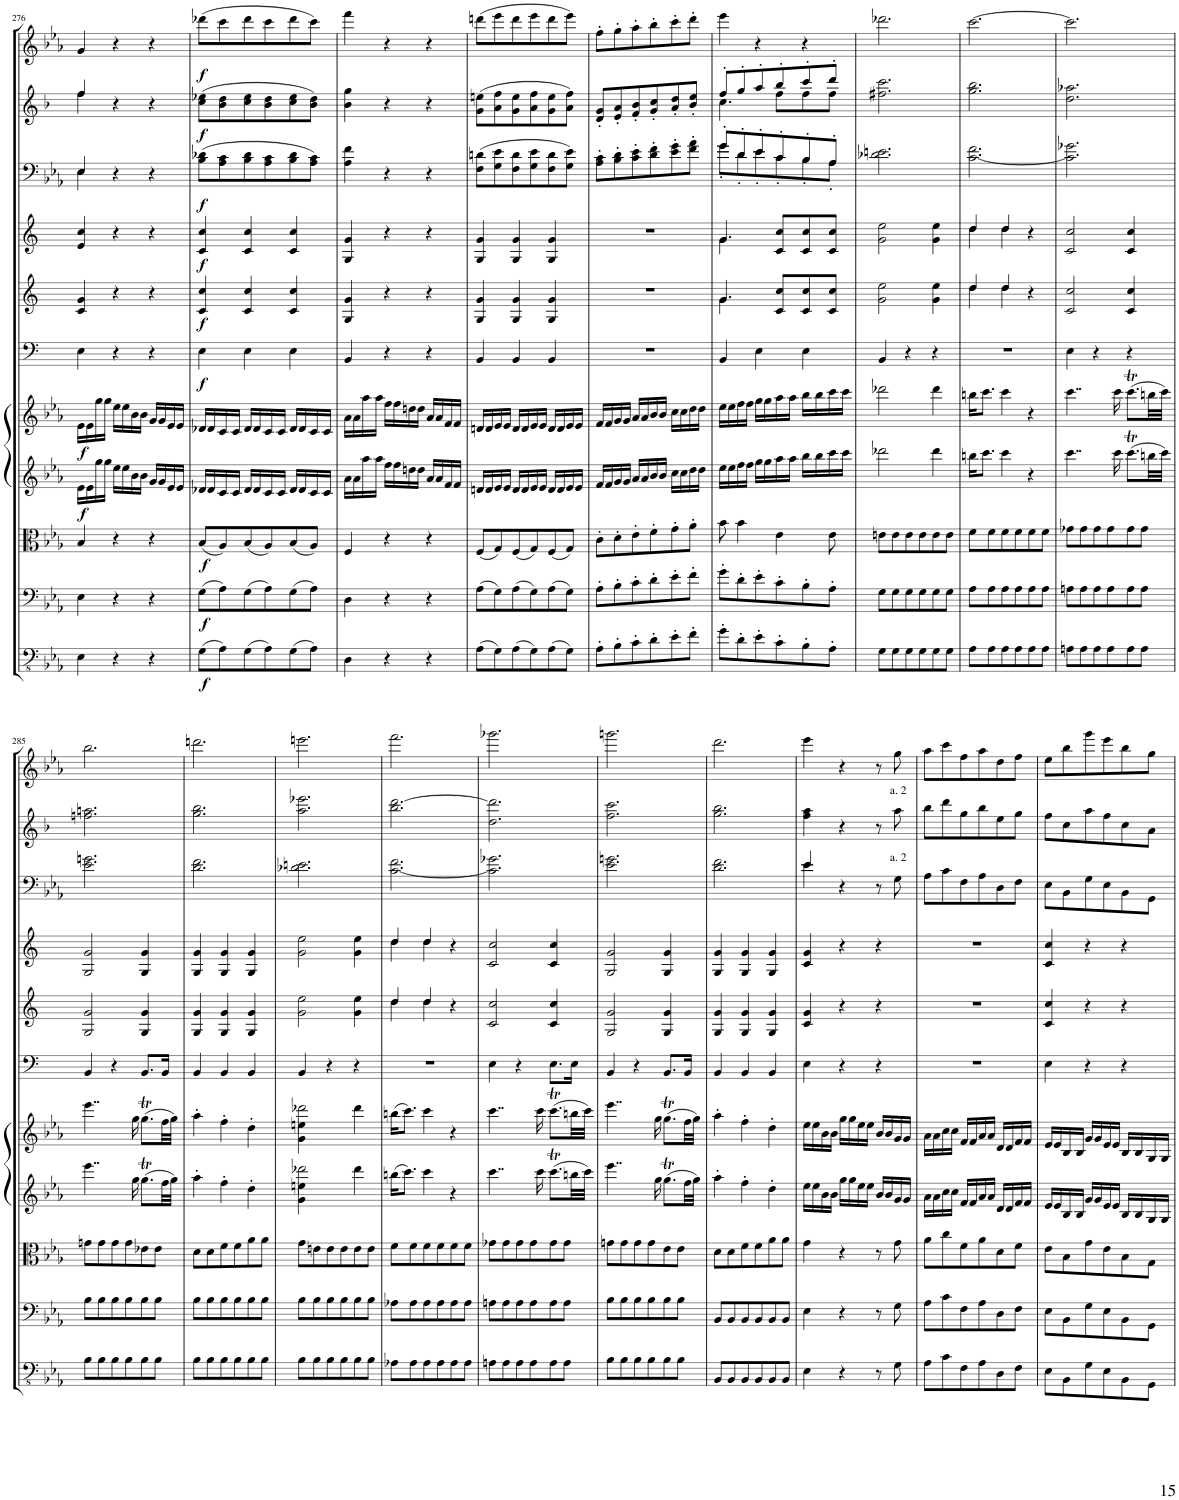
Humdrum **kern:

**kern	**dynam	**kern	**dynam	**kern	**dynam	**kern	**dynam	**kern	**dynam	**kern	**text	**dynam	**kern	**dynam	**kern	**dynam	**kern	**dynam	**kern	**dynam	**kern	**dynam
*part11	*part11	*part10	*part10	*part9	*part9	*part8	*part8	*part7	*part7	*part6	*part6	*part6	*part5	*part5	*part4	*part4	*part3	*part3	*part2	*part2	*part1	*part1
*staff11	*staff11	*staff10	*staff10	*staff9	*staff9	*staff8	*staff8	*staff7	*staff7	*staff6	*staff6	*staff6	*staff5	*staff5	*staff4	*staff4	*staff3	*staff3	*staff2	*staff2	*staff1	*staff1
*I"Basso.	*	*I"Violoncello.	*	*I"Viola.	*	*I"Violino II.	*	*I"Violino I.	*	*I"Timpani in Es. B.	*	*	*I"Trombe in Es.	*	*I"Corni in Es.	*	*I"Fagotti.	*	*I"Clarinetti in B.	*	*I"Flauto.	*
*	*	*	*	*	*	*	*	*	*	*I'Timp	*	*	*	*	*	*	*	*	*I'Cl	*	*I'Fl	*
!!LO:PB:g=z
*clefFv4	*	*clefF4	*	*clefC3	*	*clefG2	*	*clefG2	*	*clefF4	*	*	*clefG2	*	*clefG2	*	*clefF4	*	*clefG2	*	*clefG2	*
*	*	*	*	*	*	*	*	*	*	*	*	*	*Trd-2c-3	*	*Trd5c9	*	*	*	*Trd1c2	*	*	*
*k[b-e-a-]	*	*k[b-e-a-]	*	*k[b-e-a-]	*	*k[b-e-a-]	*	*k[b-e-a-]	*	*k[b-e-a-]	*	*	*k[]	*	*k[]	*	*k[b-e-a-]	*	*k[b-]	*	*k[b-e-a-]	*
*M3/4	*	*M3/4	*	*M3/4	*	*M3/4	*	*M3/4	*	*M3/4	*	*	*M3/4	*	*M3/4	*	*M3/4	*	*M3/4	*	*M3/4	*
=276	=276	=276	=276	=276	=276	=276	=276	=276	=276	=276	=276	=276	=276	=276	=276	=276	=276	=276	=276	=276	=276	=276
*	*	*	*	*	*	*	*	*	*	*	*	*	*	*	*	*	*^	*	*^	*	*	*
!	!	!	!	!	!	!	!LO:DY:b	!	!LO:DY:b	!	!	!	!	!	!	!	!	!	!	!	!	!	!	!
4EE-\	.	4E-\	.	4B-/	.	16e-\LL	f	16e-\LL	f	4E-\	.	.	4c/ 4g/	.	4e/ 4cc/	.	4E-/	4E-\	.	4ff/	4ff\	.	4g/	.
.	.	.	.	.	.	16e-\	.	16e-\	.	.	.	.	.	.	.	.	.	.	.	.	.	.	.	.
.	.	.	.	.	.	16gg\	.	16gg\	.	.	.	.	.	.	.	.	.	.	.	.	.	.	.	.
.	.	.	.	.	.	16gg\JJ	.	16gg\JJ	.	.	.	.	.	.	.	.	.	.	.	.	.	.	.	.
4r	.	4r	.	4r	.	16ee-\LL	.	16ee-\LL	.	4r	.	.	4r	.	4r	.	4r	2ryy	.	4r	2ryy	.	4r	.
.	.	.	.	.	.	16ee-\	.	16ee-\	.	.	.	.	.	.	.	.	.	.	.	.	.	.	.	.
.	.	.	.	.	.	16b-\	.	16b-\	.	.	.	.	.	.	.	.	.	.	.	.	.	.	.	.
.	.	.	.	.	.	16b-\JJ	.	16b-\JJ	.	.	.	.	.	.	.	.	.	.	.	.	.	.	.	.
4r	.	4r	.	4r	.	16g/LL	.	16g/LL	.	4r	.	.	4r	.	4r	.	4r	.	.	4r	.	.	4r	.
.	.	.	.	.	.	16g/	.	16g/	.	.	.	.	.	.	.	.	.	.	.	.	.	.	.	.
.	.	.	.	.	.	16e-/	.	16e-/	.	.	.	.	.	.	.	.	.	.	.	.	.	.	.	.
.	.	.	.	.	.	16e-/JJ	.	16e-/JJ	.	.	.	.	.	.	.	.	.	.	.	.	.	.	.	.
*	*	*	*	*	*	*	*	*	*	*	*	*	*	*	*	*	*v	*v	*	*	*	*	*	*
*	*	*	*	*	*	*	*	*	*	*	*	*	*	*	*	*	*	*	*v	*v	*	*	*
=277	=277	=277	=277	=277	=277	=277	=277	=277	=277	=277	=277	=277	=277	=277	=277	=277	=277	=277	=277	=277	=277	=277
!	!LO:DY:b	!	!LO:DY:b	!	!LO:DY:b	!	!	!	!	!	!	!LO:DY:b	!	!LO:DY:b	!	!LO:DY:b	!	!LO:DY:b	!	!LO:DY:b	!	!LO:DY:b
(8GG\L	f	(8G\L	f	(8B-/L	f	16d-X/LL	.	16d-X/LL	.	4E-\	.	f	4c/ 4cc/	f	4c/ 4cc/	f	(8B-\ 8d-X\L	f	(8cc\ 8ee-X\L	f	(8ddd-X\L	f
.	.	.	.	.	.	16d-/	.	16d-/	.	.	.	.	.	.	.	.	.	.	.	.	.	.
8AA-\)	.	8A-\)	.	8A-/)	.	16c/	.	16c/	.	.	.	.	.	.	.	.	8A-\ 8c\	.	8b-\ 8dd\	.	8ccc\	.
.	.	.	.	.	.	16c/JJ	.	16c/JJ	.	.	.	.	.	.	.	.	.	.	.	.	.	.
(8GG\	.	(8G\	.	(8B-/	.	16d-/LL	.	16d-/LL	.	4E-\	.	.	4c/ 4cc/	.	4c/ 4cc/	.	8B-\ 8d-\	.	8cc\ 8ee-\	.	8ddd-\	.
.	.	.	.	.	.	16d-/	.	16d-/	.	.	.	.	.	.	.	.	.	.	.	.	.	.
8AA-\)	.	8A-\)	.	8A-/)	.	16c/	.	16c/	.	.	.	.	.	.	.	.	8A-\ 8c\	.	8b-\ 8dd\	.	8ccc\	.
.	.	.	.	.	.	16c/JJ	.	16c/JJ	.	.	.	.	.	.	.	.	.	.	.	.	.	.
(8GG\	.	(8G\	.	(8B-/	.	16d-/LL	.	16d-/LL	.	4E-\	.	.	4c/ 4cc/	.	4c/ 4cc/	.	8B-\ 8d-\	.	8cc\ 8ee-\	.	8ddd-\	.
.	.	.	.	.	.	16d-/	.	16d-/	.	.	.	.	.	.	.	.	.	.	.	.	.	.
8AA-\J)	.	8A-\J)	.	8A-/J)	.	16c/	.	16c/	.	.	.	.	.	.	.	.	8A-\ 8c\J)	.	8b-\ 8dd\J)	.	8ccc\J)	.
.	.	.	.	.	.	16c/JJ	.	16c/JJ	.	.	.	.	.	.	.	.	.	.	.	.	.	.
=278	=278	=278	=278	=278	=278	=278	=278	=278	=278	=278	=278	=278	=278	=278	=278	=278	=278	=278	=278	=278	=278	=278
4DD\	.	4D\	.	4F/	.	16a-\LL	.	16a-\LL	.	4BB-/	.	.	4G/ 4g/	.	4G/ 4g/	.	4A-\ 4f\	.	4b-\ 4gg\	.	4fff\	.
.	.	.	.	.	.	16a-\	.	16a-\	.	.	.	.	.	.	.	.	.	.	.	.	.	.
.	.	.	.	.	.	16aa-\	.	16aa-\	.	.	.	.	.	.	.	.	.	.	.	.	.	.
.	.	.	.	.	.	16aa-\JJ	.	16aa-\JJ	.	.	.	.	.	.	.	.	.	.	.	.	.	.
4r	.	4r	.	4r	.	16ff\LL	.	16ff\LL	.	4r	.	.	4r	.	4r	.	4r	.	4r	.	4r	.
.	.	.	.	.	.	16ff\	.	16ff\	.	.	.	.	.	.	.	.	.	.	.	.	.	.
.	.	.	.	.	.	16ddn\	.	16ddn\	.	.	.	.	.	.	.	.	.	.	.	.	.	.
.	.	.	.	.	.	16dd\JJ	.	16dd\JJ	.	.	.	.	.	.	.	.	.	.	.	.	.	.
4r	.	4r	.	4r	.	16a-/LL	.	16a-/LL	.	4r	.	.	4r	.	4r	.	4r	.	4r	.	4r	.
.	.	.	.	.	.	16a-/	.	16a-/	.	.	.	.	.	.	.	.	.	.	.	.	.	.
.	.	.	.	.	.	16f/	.	16f/	.	.	.	.	.	.	.	.	.	.	.	.	.	.
.	.	.	.	.	.	16f/JJ	.	16f/JJ	.	.	.	.	.	.	.	.	.	.	.	.	.	.
=279	=279	=279	=279	=279	=279	=279	=279	=279	=279	=279	=279	=279	=279	=279	=279	=279	=279	=279	=279	=279	=279	=279
(8AA-\L	.	(8A-\L	.	(8F/L	.	16dn/LL	.	16dn/LL	.	4BB-/	.	.	4G/ 4g/	.	4G/ 4g/	.	(8F\ 8dn\L	.	(8g\ 8een\L	.	(8dddn\L	.
.	.	.	.	.	.	16d/	.	16d/	.	.	.	.	.	.	.	.	.	.	.	.	.	.
8GG\)	.	8G\)	.	8G/)	.	16e-/	.	16e-/	.	.	.	.	.	.	.	.	8G\ 8e-\	.	8a\ 8ff\	.	8eee-\	.
.	.	.	.	.	.	16e-/JJ	.	16e-/JJ	.	.	.	.	.	.	.	.	.	.	.	.	.	.
(8AA-\	.	(8A-\	.	(8F/	.	16d/LL	.	16d/LL	.	4BB-/	.	.	4G/ 4g/	.	4G/ 4g/	.	8F\ 8d\	.	8g\ 8ee\	.	8ddd\	.
.	.	.	.	.	.	16d/	.	16d/	.	.	.	.	.	.	.	.	.	.	.	.	.	.
8GG\)	.	8G\)	.	8G/)	.	16e-/	.	16e-/	.	.	.	.	.	.	.	.	8G\ 8e-\	.	8a\ 8ff\	.	8eee-\	.
.	.	.	.	.	.	16e-/JJ	.	16e-/JJ	.	.	.	.	.	.	.	.	.	.	.	.	.	.
(8AA-\	.	(8A-\	.	(8F/	.	16d/LL	.	16d/LL	.	4BB-/	.	.	4G/ 4g/	.	4G/ 4g/	.	8F\ 8d\	.	8g\ 8ee\	.	8ddd\	.
.	.	.	.	.	.	16d/	.	16d/	.	.	.	.	.	.	.	.	.	.	.	.	.	.
8GG\J)	.	8G\J)	.	8G/J)	.	16e-/	.	16e-/	.	.	.	.	.	.	.	.	8G\ 8e-\J)	.	8a\ 8ff\J)	.	8eee-\J)	.
.	.	.	.	.	.	16e-/JJ	.	16e-/JJ	.	.	.	.	.	.	.	.	.	.	.	.	.	.
=280	=280	=280	=280	=280	=280	=280	=280	=280	=280	=280	=280	=280	=280	=280	=280	=280	=280	=280	=280	=280	=280	=280
8AA-'\L	.	8A-'\L	.	8c'\L	.	16f/LL	.	16f/LL	.	2.r	.	.	2.r	.	2.r	.	8A-\' 8c\'L	.	8d/' 8g/'L	.	8ff'\L	.
.	.	.	.	.	.	16f/	.	16f/	.	.	.	.	.	.	.	.	.	.	.	.	.	.
8BB-'\	.	8B-'\	.	8d'\	.	16g/	.	16g/	.	.	.	.	.	.	.	.	8B-\' 8d\'	.	8e/' 8a/'	.	8gg'\	.
.	.	.	.	.	.	16g/JJ	.	16g/JJ	.	.	.	.	.	.	.	.	.	.	.	.	.	.
8C'\	.	8c'\	.	8e-'\	.	16a-/LL	.	16a-/LL	.	.	.	.	.	.	.	.	8c\' 8e-\'	.	8f/' 8b-/'	.	8aa-'\	.
.	.	.	.	.	.	16a-/	.	16a-/	.	.	.	.	.	.	.	.	.	.	.	.	.	.
8D'\	.	8d'\	.	8f'\	.	16b-/	.	16b-/	.	.	.	.	.	.	.	.	8d\' 8f\'	.	8g/' 8cc/'	.	8bb-'\	.
.	.	.	.	.	.	16b-/JJ	.	16b-/JJ	.	.	.	.	.	.	.	.	.	.	.	.	.	.
8E-'\	.	8e-'\	.	8g'\	.	16cc\LL	.	16cc\LL	.	.	.	.	.	.	.	.	8e-\' 8g\'	.	8a/' 8dd/'	.	8ccc'\	.
.	.	.	.	.	.	16cc\	.	16cc\	.	.	.	.	.	.	.	.	.	.	.	.	.	.
8F'\J	.	8f'\J	.	8a-'\J	.	16dd\	.	16dd\	.	.	.	.	.	.	.	.	8f\' 8a-\'J	.	8b-/' 8ee/'J	.	8ddd'\J	.
.	.	.	.	.	.	16dd\JJ	.	16dd\JJ	.	.	.	.	.	.	.	.	.	.	.	.	.	.
=281	=281	=281	=281	=281	=281	=281	=281	=281	=281	=281	=281	=281	=281	=281	=281	=281	=281	=281	=281	=281	=281	=281
*	*	*	*	*	*	*	*	*	*	*	*	*	*^	*	*^	*	*^	*	*^	*	*	*
8G'\L	.	8g'\L	.	8b-\	.	16ee-\LL	.	16ee-\LL	.	4BB-/	.	.	4.g/	4.g\	.	4.g/	4.g\	.	8g'/L	8g'\L	.	8ff'/L	4.cc\	.	4eee-\	.
.	.	.	.	.	.	16ee-\	.	16ee-\	.	.	.	.	.	.	.	.	.	.	.	.	.	.	.	.	.	.
8D'\	.	8d'\	.	4b-\	.	16ff\	.	16ff\	.	.	.	.	.	.	.	.	.	.	8d'/	8d'\	.	8gg'/	.	.	.	.
.	.	.	.	.	.	16ff\JJ	.	16ff\JJ	.	.	.	.	.	.	.	.	.	.	.	.	.	.	.	.	.	.
8E-'\	.	8e-'\	.	.	.	16gg\LL	.	16gg\LL	.	4E-\	.	.	.	.	.	.	.	.	8e-'/	8e-'\	.	8aa'/	.	.	4r	.
.	.	.	.	.	.	16gg\	.	16gg\	.	.	.	.	.	.	.	.	.	.	.	.	.	.	.	.	.	.
8C'\	.	8c'\	.	4e-\	.	16aa-\	.	16aa-\	.	.	.	.	8c/ 8cc/L	4.ryy	.	8c/ 8cc/L	4.ryy	.	8c'/	8c'\	.	8bb-'/	8ff\L	.	.	.
.	.	.	.	.	.	16aa-\JJ	.	16aa-\JJ	.	.	.	.	.	.	.	.	.	.	.	.	.	.	.	.	.	.
8BB-'\	.	8B-'\	.	.	.	16bb-\LL	.	16bb-\LL	.	4E-\	.	.	8c/ 8cc/	.	.	8c/ 8cc/	.	.	8B-'/	8B-'\	.	8ccc'/	8ff\	.	4r	.
.	.	.	.	.	.	16bb-\	.	16bb-\	.	.	.	.	.	.	.	.	.	.	.	.	.	.	.	.	.	.
8AA-'\J	.	8A-'\J	.	8e-\	.	16ccc\	.	16ccc\	.	.	.	.	8c/ 8cc/J	.	.	8c/ 8cc/J	.	.	8A-'/J	8A-'\J	.	8ddd'/J	8ff\J	.	.	.
.	.	.	.	.	.	16ccc\JJ	.	16ccc\JJ	.	.	.	.	.	.	.	.	.	.	.	.	.	.	.	.	.	.
*	*	*	*	*	*	*	*	*	*	*	*	*	*v	*v	*	*	*	*	*v	*v	*	*v	*v	*	*	*
*	*	*	*	*	*	*	*	*	*	*	*	*	*	*	*v	*v	*	*	*	*	*	*	*
=282	=282	=282	=282	=282	=282	=282	=282	=282	=282	=282	=282	=282	=282	=282	=282	=282	=282	=282	=282	=282	=282	=282
8GG\L	.	8G\L	.	8en\L	.	2ddd-X\	.	2ddd-X\	.	4BB-/	.	.	2g\ 2ee\	.	2g\ 2ee\	.	2.d-X\ 2.en\	.	2.ff#X\ 2.ccc\	.	2.ddd-X\	.
8GG\	.	8G\	.	8e\	.	.	.	.	.	.	.	.	.	.	.	.	.	.	.	.	.	.
8GG\	.	8G\	.	8e\	.	.	.	.	.	4r	.	.	.	.	.	.	.	.	.	.	.	.
8GG\	.	8G\	.	8e\	.	.	.	.	.	.	.	.	.	.	.	.	.	.	.	.	.	.
8GG\	.	8G\	.	8e\	.	4ddd-\	.	4ddd-\	.	4r	.	.	4g\ 4ee\	.	4g\ 4ee\	.	.	.	.	.	.	.
8GG\J	.	8G\J	.	8e\J	.	.	.	.	.	.	.	.	.	.	.	.	.	.	.	.	.	.
=283	=283	=283	=283	=283	=283	=283	=283	=283	=283	=283	=283	=283	=283	=283	=283	=283	=283	=283	=283	=283	=283	=283
*	*	*	*	*	*	*	*	*	*	*	*	*	*^	*	*^	*	*	*	*	*	*	*
8AA-\L	.	8A-\L	.	8f\L	.	16bbn\KL	.	16bbn\KL	.	2.r	.	.	4dd/	4dd\	.	4dd/	4dd\	.	[2.c\ 2.f\	.	2.gg\ 2.bb-\	.	[2.ccc\	.
.	.	.	.	.	.	8.ccc\J	.	8.ccc\J	.	.	.	.	.	.	.	.	.	.	.	.	.	.	.	.
8AA-\	.	8A-\	.	8f\	.	.	.	.	.	.	.	.	.	.	.	.	.	.	.	.	.	.	.	.
8AA-\	.	8A-\	.	8f\	.	4ccc\	.	4ccc\	.	.	.	.	4dd/	4dd\	.	4dd/	4dd\	.	.	.	.	.	.	.
8AA-\	.	8A-\	.	8f\	.	.	.	.	.	.	.	.	.	.	.	.	.	.	.	.	.	.	.	.
8AA-\	.	8A-\	.	8f\	.	4r	.	4r	.	.	.	.	4r	4ryy	.	4r	4ryy	.	.	.	.	.	.	.
8AA-\J	.	8A-\J	.	8f\J	.	.	.	.	.	.	.	.	.	.	.	.	.	.	.	.	.	.	.	.
*	*	*	*	*	*	*	*	*	*	*	*	*	*v	*v	*	*	*	*	*	*	*	*	*	*
*	*	*	*	*	*	*	*	*	*	*	*	*	*	*	*v	*v	*	*	*	*	*	*	*
=284	=284	=284	=284	=284	=284	=284	=284	=284	=284	=284	=284	=284	=284	=284	=284	=284	=284	=284	=284	=284	=284	=284
8AAn\L	.	8An\L	.	8g-X\L	.	4..ccc\	.	4..ccc\	.	4E-\	.	.	2c/ 2cc/	.	2c/ 2cc/	.	2.c\] 2.g-X\	.	2.dd\ 2.aa-X\	.	2.ccc\]	.
8AA\	.	8A\	.	8g-\	.	.	.	.	.	.	.	.	.	.	.	.	.	.	.	.	.	.
8AA\	.	8A\	.	8g-\	.	.	.	.	.	4r	.	.	.	.	.	.	.	.	.	.	.	.
8AA\	.	8A\	.	8g-\	.	.	.	.	.	.	.	.	.	.	.	.	.	.	.	.	.	.
.	.	.	.	.	.	16ccc\	.	16ccc\	.	.	.	.	.	.	.	.	.	.	.	.	.	.
8AA\	.	8A\	.	8g-\	.	(8.cccT\L	.	(8.cccT\L	.	4r	.	.	4c/ 4cc/	.	4c/ 4cc/	.	.	.	.	.	.	.
8AA\J	.	8A\J	.	8g-\J	.	.	.	.	.	.	.	.	.	.	.	.	.	.	.	.	.	.
.	.	.	.	.	.	32bbn\LL	.	32bbn\LL	.	.	.	.	.	.	.	.	.	.	.	.	.	.
.	.	.	.	.	.	32ccc\JJJ)	.	32ccc\JJJ)	.	.	.	.	.	.	.	.	.	.	.	.	.	.
!!LO:LB:g=z
=285	=285	=285	=285	=285	=285	=285	=285	=285	=285	=285	=285	=285	=285	=285	=285	=285	=285	=285	=285	=285	=285	=285
8BB-\L	.	8B-\L	.	8gn\L	.	4..eee-\	.	4..eee-\	.	4BB-/	.	.	2G/ 2g/	.	2G/ 2g/	.	2.e-\ 2.gn\	.	2.ffn\ 2.aan\	.	2.bb-\	.
8BB-\	.	8B-\	.	8g\	.	.	.	.	.	.	.	.	.	.	.	.	.	.	.	.	.	.
8BB-\	.	8B-\	.	8g\	.	.	.	.	.	4r	.	.	.	.	.	.	.	.	.	.	.	.
8BB-\	.	8B-\	.	8g\	.	.	.	.	.	.	.	.	.	.	.	.	.	.	.	.	.	.
.	.	.	.	.	.	16gg\	.	16gg\	.	.	.	.	.	.	.	.	.	.	.	.	.	.
8BB-\	.	8B-\	.	8e-X\	.	(8.ggt\L	.	(8.ggt\L	.	8.BB-/L	.	.	4G/ 4g/	.	4G/ 4g/	.	.	.	.	.	.	.
8BB-\J	.	8B-\J	.	8e-\J	.	.	.	.	.	.	.	.	.	.	.	.	.	.	.	.	.	.
.	.	.	.	.	.	32ff\LL	.	32ff\LL	.	16BB-/Jk	.	.	.	.	.	.	.	.	.	.	.	.
.	.	.	.	.	.	32gg\JJJ)	.	32gg\JJJ)	.	.	.	.	.	.	.	.	.	.	.	.	.	.
=286	=286	=286	=286	=286	=286	=286	=286	=286	=286	=286	=286	=286	=286	=286	=286	=286	=286	=286	=286	=286	=286	=286
8BB-\L	.	8B-\L	.	8d\L	.	4aa-'\	.	4aa-'\	.	4BB-/	.	.	4G/ 4g/	.	4G/ 4g/	.	2.d\ 2.f\	.	2.gg\ 2.bb-\	.	2.dddn\	.
8BB-\	.	8B-\	.	8d\	.	.	.	.	.	.	.	.	.	.	.	.	.	.	.	.	.	.
8BB-\	.	8B-\	.	8f\	.	4ff'\	.	4ff'\	.	4BB-/	.	.	4G/ 4g/	.	4G/ 4g/	.	.	.	.	.	.	.
8BB-\	.	8B-\	.	8f\	.	.	.	.	.	.	.	.	.	.	.	.	.	.	.	.	.	.
8BB-\	.	8B-\	.	8a-\	.	4dd'\	.	4dd'\	.	4BB-/	.	.	4G/ 4g/	.	4G/ 4g/	.	.	.	.	.	.	.
8BB-\J	.	8B-\J	.	8a-\J	.	.	.	.	.	.	.	.	.	.	.	.	.	.	.	.	.	.
=287	=287	=287	=287	=287	=287	=287	=287	=287	=287	=287	=287	=287	=287	=287	=287	=287	=287	=287	=287	=287	=287	=287
*	*	*	*	*	*	*^	*	*^	*	*	*	*	*	*	*	*	*	*	*	*	*	*
8BB-\L	.	8B-\L	.	8g\L	.	2ddd-X\	4g\ 4een\	.	2ddd-X\	4g\ 4een\	.	4BB-/	.	.	2g\ 2ee\	.	2g\ 2ee\	.	2.d-X\ 2.en\	.	2.aa\ 2.eee-X\	.	2.eeen\	.
8BB-\	.	8B-\	.	8en\	.	.	.	.	.	.	.	.	.	.	.	.	.	.	.	.	.	.	.	.
8BB-\	.	8B-\	.	8e\	.	.	2ryy	.	.	2ryy	.	4r	.	.	.	.	.	.	.	.	.	.	.	.
8BB-\	.	8B-\	.	8e\	.	.	.	.	.	.	.	.	.	.	.	.	.	.	.	.	.	.	.	.
8BB-\	.	8B-\	.	8e\	.	4ddd-\	.	.	4ddd-\	.	.	4r	.	.	4g\ 4ee\	.	4g\ 4ee\	.	.	.	.	.	.	.
8BB-\J	.	8B-\J	.	8e\J	.	.	.	.	.	.	.	.	.	.	.	.	.	.	.	.	.	.	.	.
*	*	*	*	*	*	*v	*v	*	*	*	*	*	*	*	*	*	*	*	*	*	*	*	*	*
*	*	*	*	*	*	*	*	*v	*v	*	*	*	*	*	*	*	*	*	*	*	*	*	*
=288	=288	=288	=288	=288	=288	=288	=288	=288	=288	=288	=288	=288	=288	=288	=288	=288	=288	=288	=288	=288	=288	=288
*	*	*	*	*	*	*	*	*	*	*	*	*	*^	*	*^	*	*	*	*	*	*	*
8AA-X\L	.	8A-X\L	.	8f\L	.	(16bbn\KL	.	(16bbn\KL	.	2.r	.	.	4dd/	4dd\	.	4dd/	4dd\	.	[2.c\ 2.f\	.	2.bb-\ [2.ddd\	.	2.fff\	.
.	.	.	.	.	.	8.ccc\J)	.	8.ccc\J)	.	.	.	.	.	.	.	.	.	.	.	.	.	.	.	.
8AA-\	.	8A-\	.	8f\	.	.	.	.	.	.	.	.	.	.	.	.	.	.	.	.	.	.	.	.
8AA-\	.	8A-\	.	8f\	.	4ccc\	.	4ccc\	.	.	.	.	4dd/	4dd\	.	4dd/	4dd\	.	.	.	.	.	.	.
8AA-\	.	8A-\	.	8f\	.	.	.	.	.	.	.	.	.	.	.	.	.	.	.	.	.	.	.	.
8AA-\	.	8A-\	.	8f\	.	4r	.	4r	.	.	.	.	4r	4ryy	.	4r	4ryy	.	.	.	.	.	.	.
8AA-\J	.	8A-\J	.	8f\J	.	.	.	.	.	.	.	.	.	.	.	.	.	.	.	.	.	.	.	.
*	*	*	*	*	*	*	*	*	*	*	*	*	*v	*v	*	*	*	*	*	*	*	*	*	*
*	*	*	*	*	*	*	*	*	*	*	*	*	*	*	*v	*v	*	*	*	*	*	*	*
=289	=289	=289	=289	=289	=289	=289	=289	=289	=289	=289	=289	=289	=289	=289	=289	=289	=289	=289	=289	=289	=289	=289
!	!	!	!	!	!	!	!	!	!	!	!LO:LY:b	!	!	!	!	!	!	!	!	!	!	!
8AAn\L	.	8An\L	.	8g-X\L	.	4..ccc\	.	4..ccc\	.	4E-\	.	.	2c/ 2cc/	.	2c/ 2cc/	.	2.c\] 2.g-X\	.	2.dd\ 2.ddd\]	.	2.ggg-X\	.
8AA\	.	8A\	.	8g-\	.	.	.	.	.	.	.	.	.	.	.	.	.	.	.	.	.	.
8AA\	.	8A\	.	8g-\	.	.	.	.	.	4r	.	.	.	.	.	.	.	.	.	.	.	.
8AA\	.	8A\	.	8g-\	.	.	.	.	.	.	.	.	.	.	.	.	.	.	.	.	.	.
.	.	.	.	.	.	16ccc\	.	16ccc\	.	.	.	.	.	.	.	.	.	.	.	.	.	.
8AA\	.	8A\	.	8g-\	.	(8.cccT\L	.	(8.cccT\L	.	8.E-\L	.	.	4c/ 4cc/	.	4c/ 4cc/	.	.	.	.	.	.	.
8AA\J	.	8A\J	.	8g-\J	.	.	.	.	.	.	.	.	.	.	.	.	.	.	.	.	.	.
.	.	.	.	.	.	32bbn\LL	.	32bbn\LL	.	16E-\Jk	.	.	.	.	.	.	.	.	.	.	.	.
.	.	.	.	.	.	32ccc\JJJ)	.	32ccc\JJJ)	.	.	.	.	.	.	.	.	.	.	.	.	.	.
=290	=290	=290	=290	=290	=290	=290	=290	=290	=290	=290	=290	=290	=290	=290	=290	=290	=290	=290	=290	=290	=290	=290
8BB-\L	.	8B-\L	.	8gn\L	.	4..eee-\	.	4..eee-\	.	4BB-/	.	.	2G/ 2g/	.	2G/ 2g/	.	2.e-\ 2.gn\	.	2.ff\ 2.ccc\	.	2.gggn\	.
8BB-\	.	8B-\	.	8g\	.	.	.	.	.	.	.	.	.	.	.	.	.	.	.	.	.	.
8BB-\	.	8B-\	.	8g\	.	.	.	.	.	4r	.	.	.	.	.	.	.	.	.	.	.	.
8BB-\	.	8B-\	.	8g\	.	.	.	.	.	.	.	.	.	.	.	.	.	.	.	.	.	.
.	.	.	.	.	.	16gg\	.	16gg\	.	.	.	.	.	.	.	.	.	.	.	.	.	.
8BB-\	.	8B-\	.	8e-\	.	(8.ggt\L	.	(8.ggt\L	.	8.BB-/L	.	.	4G/ 4g/	.	4G/ 4g/	.	.	.	.	.	.	.
8BB-\J	.	8B-\J	.	8e-\J	.	.	.	.	.	.	.	.	.	.	.	.	.	.	.	.	.	.
.	.	.	.	.	.	32ff\LL	.	32ff\LL	.	16BB-/Jk	.	.	.	.	.	.	.	.	.	.	.	.
.	.	.	.	.	.	32gg\JJJ)	.	32gg\JJJ)	.	.	.	.	.	.	.	.	.	.	.	.	.	.
=291	=291	=291	=291	=291	=291	=291	=291	=291	=291	=291	=291	=291	=291	=291	=291	=291	=291	=291	=291	=291	=291	=291
8BBB-/L	.	8BB-/L	.	8d\L	.	4aa-'\	.	4aa-'\	.	4BB-/	.	.	4G/ 4g/	.	4G/ 4g/	.	2.d\ 2.f\	.	2.gg\ 2.bb-\	.	2.ddd\	.
8BBB-/	.	8BB-/	.	8d\	.	.	.	.	.	.	.	.	.	.	.	.	.	.	.	.	.	.
8BBB-/	.	8BB-/	.	8f\	.	4ff'\	.	4ff'\	.	4BB-/	.	.	4G/ 4g/	.	4G/ 4g/	.	.	.	.	.	.	.
8BBB-/	.	8BB-/	.	8f\	.	.	.	.	.	.	.	.	.	.	.	.	.	.	.	.	.	.
8BBB-/	.	8BB-/	.	8a-\	.	4dd'\	.	4dd'\	.	4BB-/	.	.	4G/ 4g/	.	4G/ 4g/	.	.	.	.	.	.	.
8BBB-/J	.	8BB-/J	.	8a-\J	.	.	.	.	.	.	.	.	.	.	.	.	.	.	.	.	.	.
=292	=292	=292	=292	=292	=292	=292	=292	=292	=292	=292	=292	=292	=292	=292	=292	=292	=292	=292	=292	=292	=292	=292
*	*	*	*	*	*	*	*	*	*	*	*	*	*	*	*	*	*^	*	*	*	*	*
4EE-\	.	4E-\	.	4g\	.	16ee-\LL	.	16ee-\LL	.	4E-\	.	.	4c/ 4g/	.	4c/ 4g/	.	4e-/	4e-\	.	4ff\ 4aa\	.	4eee-\	.
.	.	.	.	.	.	16ee-\	.	16ee-\	.	.	.	.	.	.	.	.	.	.	.	.	.	.	.
.	.	.	.	.	.	16b-\	.	16b-\	.	.	.	.	.	.	.	.	.	.	.	.	.	.	.
.	.	.	.	.	.	16b-\JJ	.	16b-\JJ	.	.	.	.	.	.	.	.	.	.	.	.	.	.	.
4r	.	4r	.	4r	.	16gg\LL	.	16gg\LL	.	4r	.	.	4r	.	4r	.	4r	2ryy	.	4r	.	4r	.
.	.	.	.	.	.	16gg\	.	16gg\	.	.	.	.	.	.	.	.	.	.	.	.	.	.	.
.	.	.	.	.	.	16ee-\	.	16ee-\	.	.	.	.	.	.	.	.	.	.	.	.	.	.	.
.	.	.	.	.	.	16ee-\JJ	.	16ee-\JJ	.	.	.	.	.	.	.	.	.	.	.	.	.	.	.
8r	.	8r	.	8r	.	16b-/LL	.	16b-/LL	.	4r	.	.	4r	.	4r	.	8r	.	.	8r	.	8r	.
.	.	.	.	.	.	16b-/	.	16b-/	.	.	.	.	.	.	.	.	.	.	.	.	.	.	.
!	!	!	!	!	!	!	!	!	!	!	!	!	!	!	!	!	!	!	!	!LO:TX:a:t=a. 2	!	!	!
!	!	!	!	!	!	!	!	!	!	!	!	!	!	!	!	!	!LO:TX:a:t=a. 2	!	!	!	!	!	!
8GG\	.	8G\	.	8g\	.	16g/	.	16g/	.	.	.	.	.	.	.	.	8G\	.	.	8aa\	.	8gg\	.
.	.	.	.	.	.	16g/JJ	.	16g/JJ	.	.	.	.	.	.	.	.	.	.	.	.	.	.	.
*	*	*	*	*	*	*	*	*	*	*	*	*	*	*	*	*	*v	*v	*	*	*	*	*
=293	=293	=293	=293	=293	=293	=293	=293	=293	=293	=293	=293	=293	=293	=293	=293	=293	=293	=293	=293	=293	=293	=293
8AA-\L	.	8A-\L	.	8a-\L	.	16a-\LL	.	16a-\LL	.	2.r	.	.	2.r	.	2.r	.	8A-\L	.	8bb-\L	.	8aa-\L	.
.	.	.	.	.	.	16a-\	.	16a-\	.	.	.	.	.	.	.	.	.	.	.	.	.	.
8C\	.	8c\	.	8cc\	.	16cc\	.	16cc\	.	.	.	.	.	.	.	.	8c\	.	8ddd\	.	8ccc\	.
.	.	.	.	.	.	16cc\JJ	.	16cc\JJ	.	.	.	.	.	.	.	.	.	.	.	.	.	.
8FF\	.	8F\	.	8f\	.	16f/LL	.	16f/LL	.	.	.	.	.	.	.	.	8F\	.	8gg\	.	8ff\	.
.	.	.	.	.	.	16f/	.	16f/	.	.	.	.	.	.	.	.	.	.	.	.	.	.
8AA-\	.	8A-\	.	8a-\	.	16a-/	.	16a-/	.	.	.	.	.	.	.	.	8A-\	.	8bb-\	.	8aa-\	.
.	.	.	.	.	.	16a-/JJ	.	16a-/JJ	.	.	.	.	.	.	.	.	.	.	.	.	.	.
8DD\	.	8D\	.	8d\	.	16d/LL	.	16d/LL	.	.	.	.	.	.	.	.	8D\	.	8ee\	.	8dd\	.
.	.	.	.	.	.	16d/	.	16d/	.	.	.	.	.	.	.	.	.	.	.	.	.	.
8FF\J	.	8F\J	.	8f\J	.	16f/	.	16f/	.	.	.	.	.	.	.	.	8F\J	.	8gg\J	.	8ff\J	.
.	.	.	.	.	.	16f/JJ	.	16f/JJ	.	.	.	.	.	.	.	.	.	.	.	.	.	.
=294	=294	=294	=294	=294	=294	=294	=294	=294	=294	=294	=294	=294	=294	=294	=294	=294	=294	=294	=294	=294	=294	=294
8EE-\L	.	8E-\L	.	8e-\L	.	16e-/LL	.	16e-/LL	.	4E-\	.	.	4c/ 4cc/	.	4c/ 4cc/	.	8E-\L	.	8ff\L	.	8ee-\L	.
.	.	.	.	.	.	16e-/	.	16e-/	.	.	.	.	.	.	.	.	.	.	.	.	.	.
8BBB-\	.	8BB-\	.	8B-\	.	16B-/	.	16B-/	.	.	.	.	.	.	.	.	8BB-\	.	8cc\	.	8bb-\	.
.	.	.	.	.	.	16B-/JJ	.	16B-/JJ	.	.	.	.	.	.	.	.	.	.	.	.	.	.
8GG\	.	8G\	.	8g\	.	16g/LL	.	16g/LL	.	4r	.	.	4r	.	4r	.	8G\	.	8aa\	.	8ggg\	.
.	.	.	.	.	.	16g/	.	16g/	.	.	.	.	.	.	.	.	.	.	.	.	.	.
8EE-\	.	8E-\	.	8e-\	.	16e-/	.	16e-/	.	.	.	.	.	.	.	.	8E-\	.	8ff\	.	8eee-\	.
.	.	.	.	.	.	16e-/JJ	.	16e-/JJ	.	.	.	.	.	.	.	.	.	.	.	.	.	.
8BBB-\	.	8BB-\	.	8B-\	.	16B-/LL	.	16B-/LL	.	4r	.	.	4r	.	4r	.	8BB-\	.	8cc\	.	8bb-\	.
.	.	.	.	.	.	16B-/	.	16B-/	.	.	.	.	.	.	.	.	.	.	.	.	.	.
8GGG\J	.	8GG\J	.	8G\J	.	16G/	.	16G/	.	.	.	.	.	.	.	.	8GG\J	.	8a\J	.	8gg\J	.
.	.	.	.	.	.	16G/JJ	.	16G/JJ	.	.	.	.	.	.	.	.	.	.	.	.	.	.
=	=	=	=	=	=	=	=	=	=	=	=	=	=	=	=	=	=	=	=	=	=	=
*-	*-	*-	*-	*-	*-	*-	*-	*-	*-	*-	*-	*-	*-	*-	*-	*-	*-	*-	*-	*-	*-	*-
